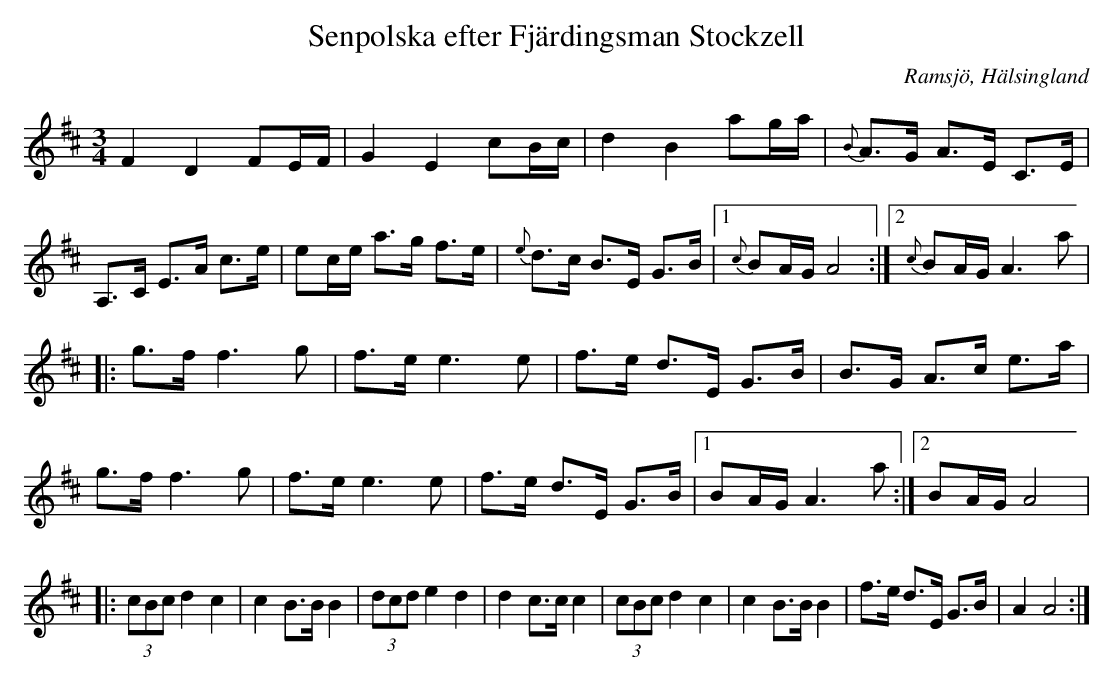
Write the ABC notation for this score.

X:1
T: Senpolska efter Fjärdingsman Stockzell
O: Ramsjö, Hälsingland
M:3/4
L:1/8
K:D
F2 D2 FE/F/|G2 E2 cB/c/|d2 B2 ag/a/|{B}A>G A>E C>E|A,>C E>A c>e|ec/e/ a>g f>e| {e}d>c B>E G>B |1 {c}BA/G/ A4:|2{c}BA/G/ A2>a2|
|:g>f f2>g2|f>e e2>e2|f>e d>E G>B|B>G A>c e>a|g>f f2>g2|f>e e2>e2|f>e d>E G>B|1 BA/G/ A2>a2:|2 BA/G/ A4|
|:(3cBc d2 c2|c2 B>B B2|(3dcd e2 d2|d2 c>c c2|(3cBc d2 c2|c2 B>B B2|f>e d>E G>B|A2 A4:|
